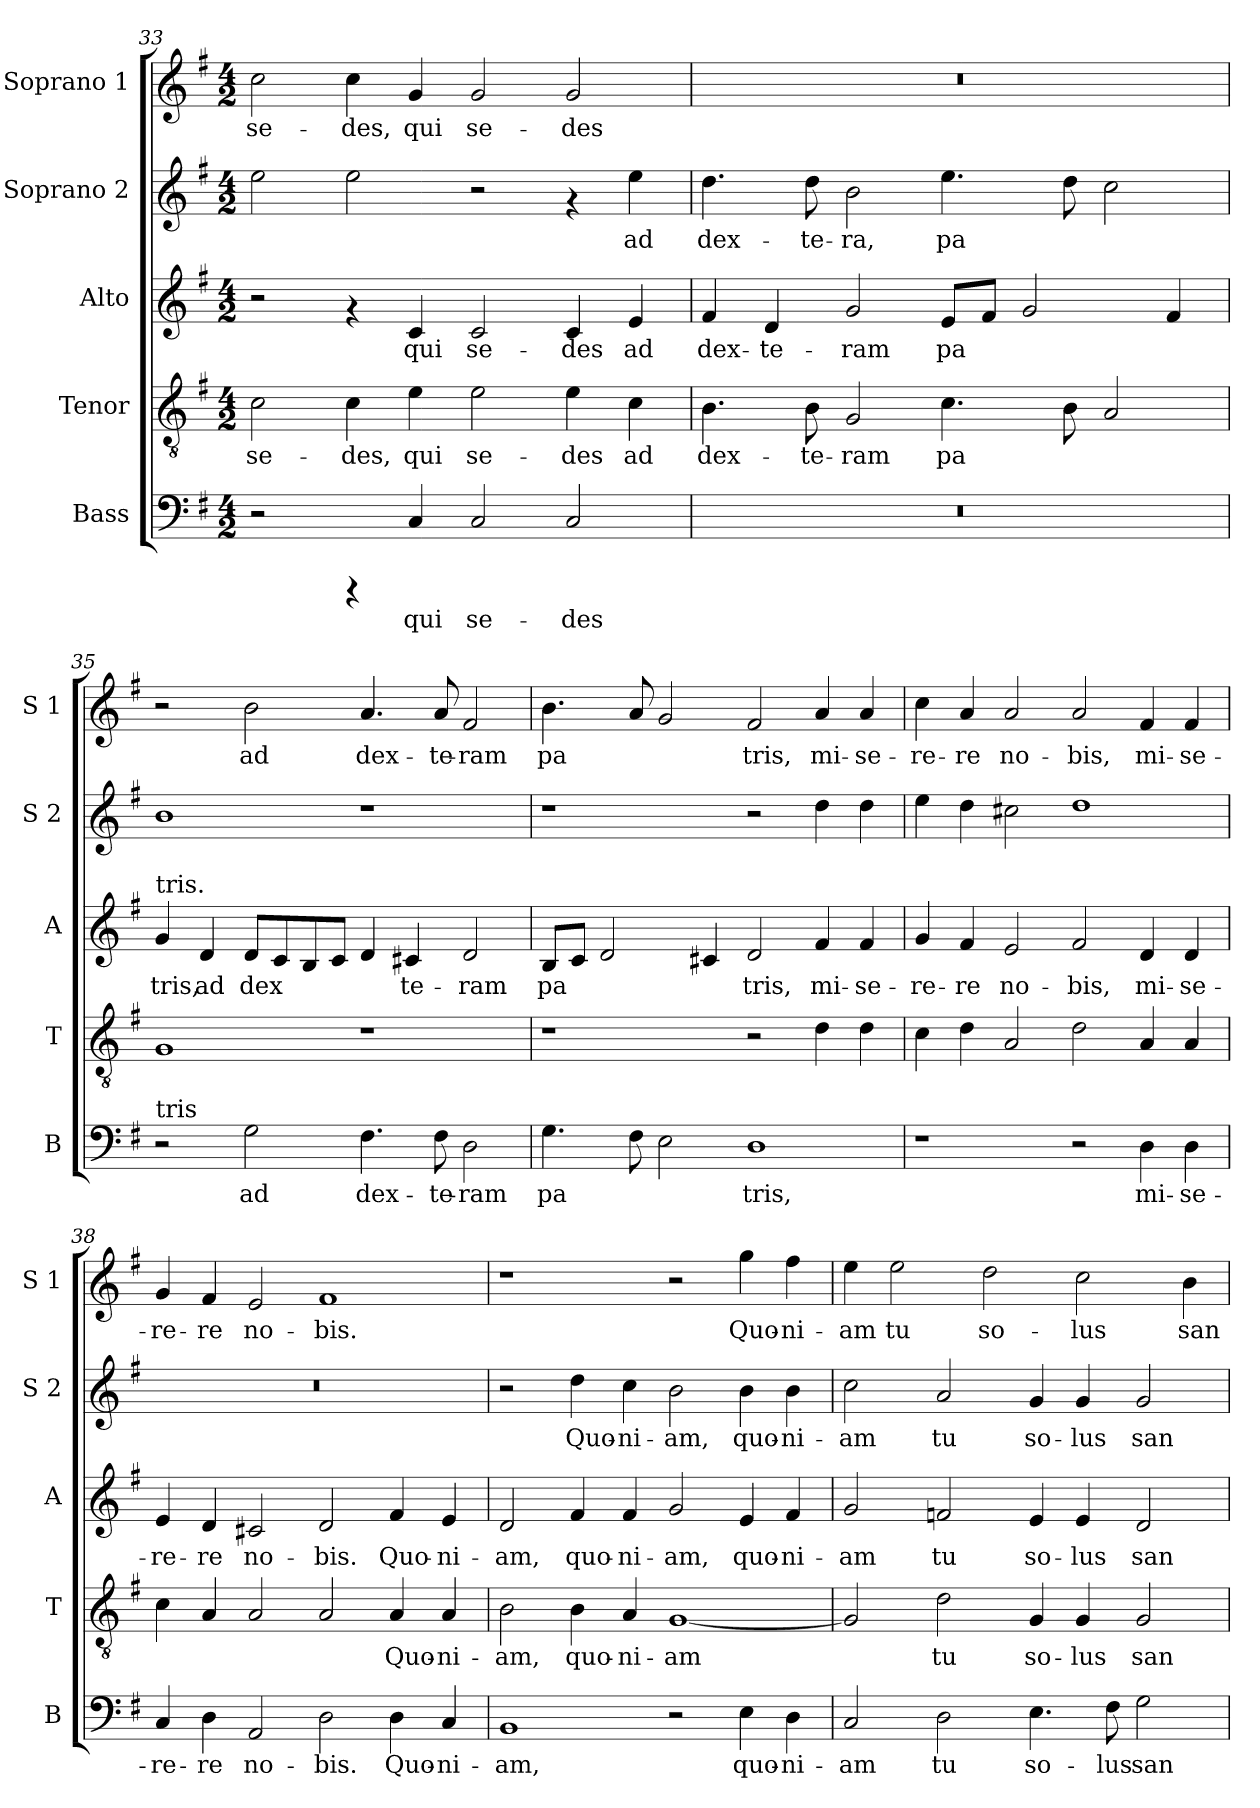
**kern	**text	**kern	**text	**kern	**text	**kern	**text	**kern	**text
*part5	*part5	*part4	*part4	*part3	*part3	*part2	*part2	*part1	*part1
*staff5	*staff5	*staff4	*staff4	*staff3	*staff3	*staff2	*staff2	*staff1	*staff1
*I"Bass	*	*I"Tenor	*	*I"Alto	*	*I"Soprano 2	*	*I"Soprano 1	*
*I'B	*	*I'T	*	*I'A	*	*I'S 2	*	*I'S 1	*
*clefF4	*	*clefGv2	*	*clefG2	*	*clefG2	*	*clefG2	*
*k[f#]	*	*k[f#]	*	*k[f#]	*	*k[f#]	*	*k[f#]	*
*G:	*	*G:	*	*G:	*	*G:	*	*G:	*
*M4/2	*	*M4/2	*	*M4/2	*	*M4/2	*	*M4/2	*
=33	=33	=33	=33	=33	=33	=33	=33	=33	=33
!	!	!	!LO:LY:b:cj	!	!	!	!LO:LY:b:cj	!	!LO:LY:b:cj
2r	.	2c\	se-	2r	.	2ee\	.	2cc\	se-
!	!	!	!LO:LY:b:cj	!	!	!	!LO:LY:b:cj	!	!LO:LY:b:cj
4rCCC	.	4c\	-des,	4rf	.	2ee\	.	4cc\	-des,
!	!LO:LY:b:cj	!	!LO:LY:b:cj	!	!LO:LY:b:cj	!	!	!	!LO:LY:b:cj
4C/	qui	4e\	qui	4c/	qui	.	.	4g/	qui
!	!LO:LY:b:cj	!	!LO:LY:b:cj	!	!LO:LY:b:cj	!	!	!	!LO:LY:b:cj
2C/	se-	2e\	se-	2c/	se-	2r	.	2g/	se-
!	!LO:LY:b:cj	!	!LO:LY:b:cj	!	!LO:LY:b:cj	!	!	!	!LO:LY:b:cj
2C/	-des	4e\	-des	4c/	-des	4rf	.	2g/	-des
!	!	!	!LO:LY:b:cj	!	!LO:LY:b:cj	!	!LO:LY:b:cj	!	!
.	.	4c\	ad	4e/	ad	4ee\	ad	.	.
=34	=34	=34	=34	=34	=34	=34	=34	=34	=34
!	!	!	!LO:LY:b:cj	!	!LO:LY:b:cj	!	!LO:LY:b:cj	!	!
0r	.	4.B\	dex-	4f#/	dex-	4.dd\	dex-	0r	.
!	!	!	!	!	!LO:LY:b:cj	!	!	!	!
.	.	.	.	4d/	-te-	.	.	.	.
!	!	!	!LO:LY:b:cj	!	!	!	!LO:LY:b:cj	!	!
.	.	8B\	-te-	.	.	8dd\	-te-	.	.
!	!	!	!LO:LY:b:cj	!	!LO:LY:b:cj	!	!LO:LY:b:cj	!	!
.	.	2G/	-ram	2g/	-ram	2b\	-ra,	.	.
!	!	!	!LO:LY:b:cj	!	!LO:LY:b:cj	!	!LO:LY:b:cj	!	!
.	.	4.c\	pa-	8e/L	pa-	4.ee\	pa-	.	.
!	!	!	!	!	!LO:LY:b:cj	!	!	!	!
.	.	.	.	8f#/J	--	.	.	.	.
!	!	!	!	!	!LO:LY:b:cj	!	!	!	!
.	.	.	.	2g/	--	.	.	.	.
!	!	!	!LO:LY:b:cj	!	!	!	!LO:LY:b:cj	!	!
.	.	8B\	--	.	.	8dd\	--	.	.
!	!	!	!LO:LY:b:cj	!	!	!	!LO:LY:b:cj	!	!
.	.	2A/	--	.	.	2cc\	--	.	.
!	!	!	!	!	!LO:LY:b:cj	!	!	!	!
.	.	.	.	4f#/	--	.	.	.	.
!!LO:LB:g=z
=35	=35	=35	=35	=35	=35	=35	=35	=35	=35
!	!	!	!	!LO:TX:a:t=tris.	!	!	!	!	!
!LO:TX:a:t=tris	!	!	!	!	!	!	!	!	!
!	!	!	!LO:LY:b:cj	!	!LO:LY:b:cj	!	!LO:LY:b:cj	!	!
2r	.	1G	--	4g/	-tris,	1b	--	2r	.
!	!	!	!	!	!LO:LY:b:cj	!	!	!	!
.	.	.	.	4d/	ad	.	.	.	.
!	!LO:LY:b:cj	!	!	!	!LO:LY:b:cj	!	!	!	!LO:LY:b:cj
2G\	ad	.	.	8d/L	dex-	.	.	2b\	ad
!	!	!	!	!	!LO:LY:b:cj	!	!	!	!
.	.	.	.	8c/	--	.	.	.	.
!	!	!	!	!	!LO:LY:b:cj	!	!	!	!
.	.	.	.	8B/	--	.	.	.	.
!	!	!	!	!	!LO:LY:b:cj	!	!	!	!
.	.	.	.	8c/J	--	.	.	.	.
!	!LO:LY:b:cj	!	!	!	!LO:LY:b:cj	!	!	!	!LO:LY:b:cj
4.F#\	dex-	1r	.	4d/	--	1r	.	4.a/	dex-
!	!	!	!	!	!LO:LY:b:cj	!	!	!	!
.	.	.	.	4c#X/	-te-	.	.	.	.
!	!LO:LY:b:cj	!	!	!	!	!	!	!	!LO:LY:b:cj
8F#\	-te-	.	.	.	.	.	.	8a/	-te-
!	!LO:LY:b:cj	!	!	!	!LO:LY:b:cj	!	!	!	!LO:LY:b:cj
2D\	-ram	.	.	2d/	-ram	.	.	2f#/	-ram
=36	=36	=36	=36	=36	=36	=36	=36	=36	=36
!	!LO:LY:b:cj	!	!	!	!LO:LY:b:cj	!	!	!	!LO:LY:b:cj
4.G\	pa-	1r	.	8B/L	pa-	1r	.	4.b\	pa-
!	!	!	!	!	!LO:LY:b:cj	!	!	!	!
.	.	.	.	8c/J	--	.	.	.	.
!	!	!	!	!	!LO:LY:b:cj	!	!	!	!
.	.	.	.	2d/	--	.	.	.	.
!	!LO:LY:b:cj	!	!	!	!	!	!	!	!LO:LY:b:cj
8F#\	--	.	.	.	.	.	.	8a/	--
!	!LO:LY:b:cj	!	!	!	!	!	!	!	!LO:LY:b:cj
2E\	--	.	.	.	.	.	.	2g/	--
!	!	!	!	!	!LO:LY:b:cj	!	!	!	!
.	.	.	.	4c#X/	--	.	.	.	.
!	!LO:LY:b:cj	!	!	!	!LO:LY:b:cj	!	!	!	!LO:LY:b:cj
1D	-tris,	2r	.	2d/	-tris,	2r	.	2f#/	-tris,
!	!	!	!LO:LY:b:cj	!	!LO:LY:b:cj	!	!LO:LY:b:cj	!	!LO:LY:b:cj
.	.	4d\	--	4f#/	mi-	4dd\	--	4a/	mi-
!	!	!	!LO:LY:b:cj	!	!LO:LY:b:cj	!	!LO:LY:b:cj	!	!LO:LY:b:cj
.	.	4d\	--	4f#/	-se-	4dd\	--	4a/	-se-
=37	=37	=37	=37	=37	=37	=37	=37	=37	=37
!	!	!	!LO:LY:b:cj	!	!LO:LY:b:cj	!	!LO:LY:b:cj	!	!LO:LY:b:cj
1r	.	4c\	--	4g/	-re-	4ee\	--	4cc\	-re-
!	!	!	!LO:LY:b:cj	!	!LO:LY:b:cj	!	!LO:LY:b:cj	!	!LO:LY:b:cj
.	.	4d\	--	4f#/	-re	4dd\	--	4a/	-re
!	!	!	!LO:LY:b:cj	!	!LO:LY:b:cj	!	!LO:LY:b:cj	!	!LO:LY:b:cj
.	.	2A/	--	2e/	no-	2cc#X\	--	2a/	no-
!	!	!	!LO:LY:b:cj	!	!LO:LY:b:cj	!	!LO:LY:b:cj	!	!LO:LY:b:cj
2r	.	2d\	--	2f#/	-bis,	1dd	--	2a/	-bis,
!	!LO:LY:b:cj	!	!LO:LY:b:cj	!	!LO:LY:b:cj	!	!	!	!LO:LY:b:cj
4D\	mi-	4A/	--	4d/	mi-	.	.	4f#/	mi-
!	!LO:LY:b:cj	!	!LO:LY:b:cj	!	!LO:LY:b:cj	!	!	!	!LO:LY:b:cj
4D\	-se-	4A/	--	4d/	-se-	.	.	4f#/	-se-
!!LO:PB:g=z
=38	=38	=38	=38	=38	=38	=38	=38	=38	=38
!	!LO:LY:b:cj	!	!LO:LY:b:cj	!	!LO:LY:b:cj	!	!	!	!LO:LY:b:cj
4C/	-re-	4c\	--	4e/	-re-	0r	.	4g/	-re-
!	!LO:LY:b:cj	!	!LO:LY:b:cj	!	!LO:LY:b:cj	!	!	!	!LO:LY:b:cj
4D\	-re	4A/	--	4d/	-re	.	.	4f#/	-re
!	!LO:LY:b:cj	!	!LO:LY:b:cj	!	!LO:LY:b:cj	!	!	!	!LO:LY:b:cj
2AA/	no-	2A/	--	2c#X/	no-	.	.	2e/	no-
!	!LO:LY:b:cj	!	!LO:LY:b:cj	!	!LO:LY:b:cj	!	!	!	!LO:LY:b:cj
2D\	-bis.	2A/	--	2d/	-bis.	.	.	1f#	-bis.
!	!LO:LY:b:cj	!	!LO:LY:b:cj	!	!LO:LY:b:cj	!	!	!	!
4D\	Quo-	4A/	-Quo-	4f#/	Quo-	.	.	.	.
!	!LO:LY:b:cj	!	!LO:LY:b:cj	!	!LO:LY:b:cj	!	!	!	!
4C/	-ni-	4A/	-ni-	4e/	-ni-	.	.	.	.
=39	=39	=39	=39	=39	=39	=39	=39	=39	=39
!	!LO:LY:b:cj	!	!LO:LY:b:cj	!	!LO:LY:b:cj	!	!	!	!
1BB	-am,	2B\	-am,	2d/	-am,	2r	.	1r	.
!	!	!	!LO:LY:b:cj	!	!LO:LY:b:cj	!	!LO:LY:b:cj	!	!
.	.	4B\	quo-	4f#/	quo-	4dd\	-Quo-	.	.
!	!	!	!LO:LY:b:cj	!	!LO:LY:b:cj	!	!LO:LY:b:cj	!	!
.	.	4A/	-ni-	4f#/	-ni-	4cc\	-ni-	.	.
!	!	!	!LO:LY:b:cj	!	!LO:LY:b:cj	!	!LO:LY:b:cj	!	!
2r	.	[<1G	-am	2g/	-am,	2b\	-am,	2r	.
!	!LO:LY:b:cj	!	!	!	!LO:LY:b:cj	!	!LO:LY:b:cj	!	!LO:LY:b:cj
4E\	quo-	.	.	4e/	quo-	4b\	quo-	4gg\	Quo-
!	!LO:LY:b:cj	!	!	!	!LO:LY:b:cj	!	!LO:LY:b:cj	!	!LO:LY:b:cj
4D\	-ni-	.	.	4f#/	-ni-	4b\	-ni-	4ff#\	-ni-
=40	=40	=40	=40	=40	=40	=40	=40	=40	=40
!	!LO:LY:b:cj	!	!LO:LY:b:cj	!	!LO:LY:b:cj	!	!LO:LY:b:cj	!	!LO:LY:b:cj
2C/	-am	2G/]	.	2g/	-am	2cc\	-am	4ee\	-am
!	!	!	!	!	!	!	!	!	!LO:LY:b:cj
.	.	.	.	.	.	.	.	2ee\	tu
!	!LO:LY:b:cj	!	!LO:LY:b:cj	!	!LO:LY:b:cj	!	!LO:LY:b:cj	!	!
2D\	tu	2d\	tu	2fn/	tu	2a/	tu	.	.
!	!	!	!	!	!	!	!	!	!LO:LY:b:cj
.	.	.	.	.	.	.	.	2dd\	so-
!	!LO:LY:b:cj	!	!LO:LY:b:cj	!	!LO:LY:b:cj	!	!LO:LY:b:cj	!	!
4.E\	so-	4G/	so-	4e/	so-	4g/	so-	.	.
!	!	!	!LO:LY:b:cj	!	!LO:LY:b:cj	!	!LO:LY:b:cj	!	!LO:LY:b:cj
.	.	4G/	-lus	4e/	-lus	4g/	-lus	2cc\	-lus
!	!LO:LY:b:cj	!	!	!	!	!	!	!	!
8F#\	-lus	.	.	.	.	.	.	.	.
!	!LO:LY:b:cj	!	!LO:LY:b:cj	!	!LO:LY:b:cj	!	!LO:LY:b:cj	!	!
2G\	san-	2G/	san-	2d/	san-	2g/	san-	.	.
!	!	!	!	!	!	!	!	!	!LO:LY:b:cj
.	.	.	.	.	.	.	.	4b\	san-
=	=	=	=	=	=	=	=	=	=
*-	*-	*-	*-	*-	*-	*-	*-	*-	*-
